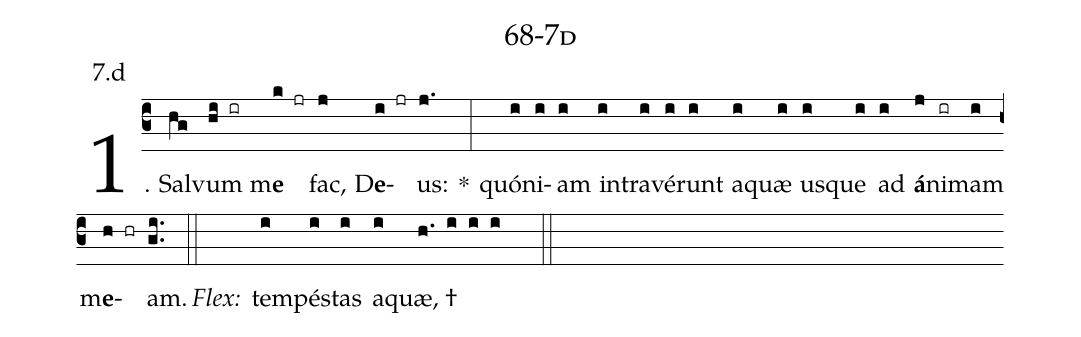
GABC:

name: 68-7d;
annotation: 7.d;
%%
(c3)1. Sal(hg)vum(hi ir) m<b>e</b>(k jr) fac,(j) D<b>e</b>(i jr)us:(j.) *(:) quón(i)i(i)am(i) in(i)tra(i)vé(i)runt(i) a(i)quæ(i) us(i)que(i) ad(i) <b>á</b>(j)ni(ir)mam(i) m<b>e</b>(h hr)am.(gi..) (::)
<i>Flex:</i>()  tem(i)pés(i)tas(i) a(i)quæ, †(h. i i i  ::)
